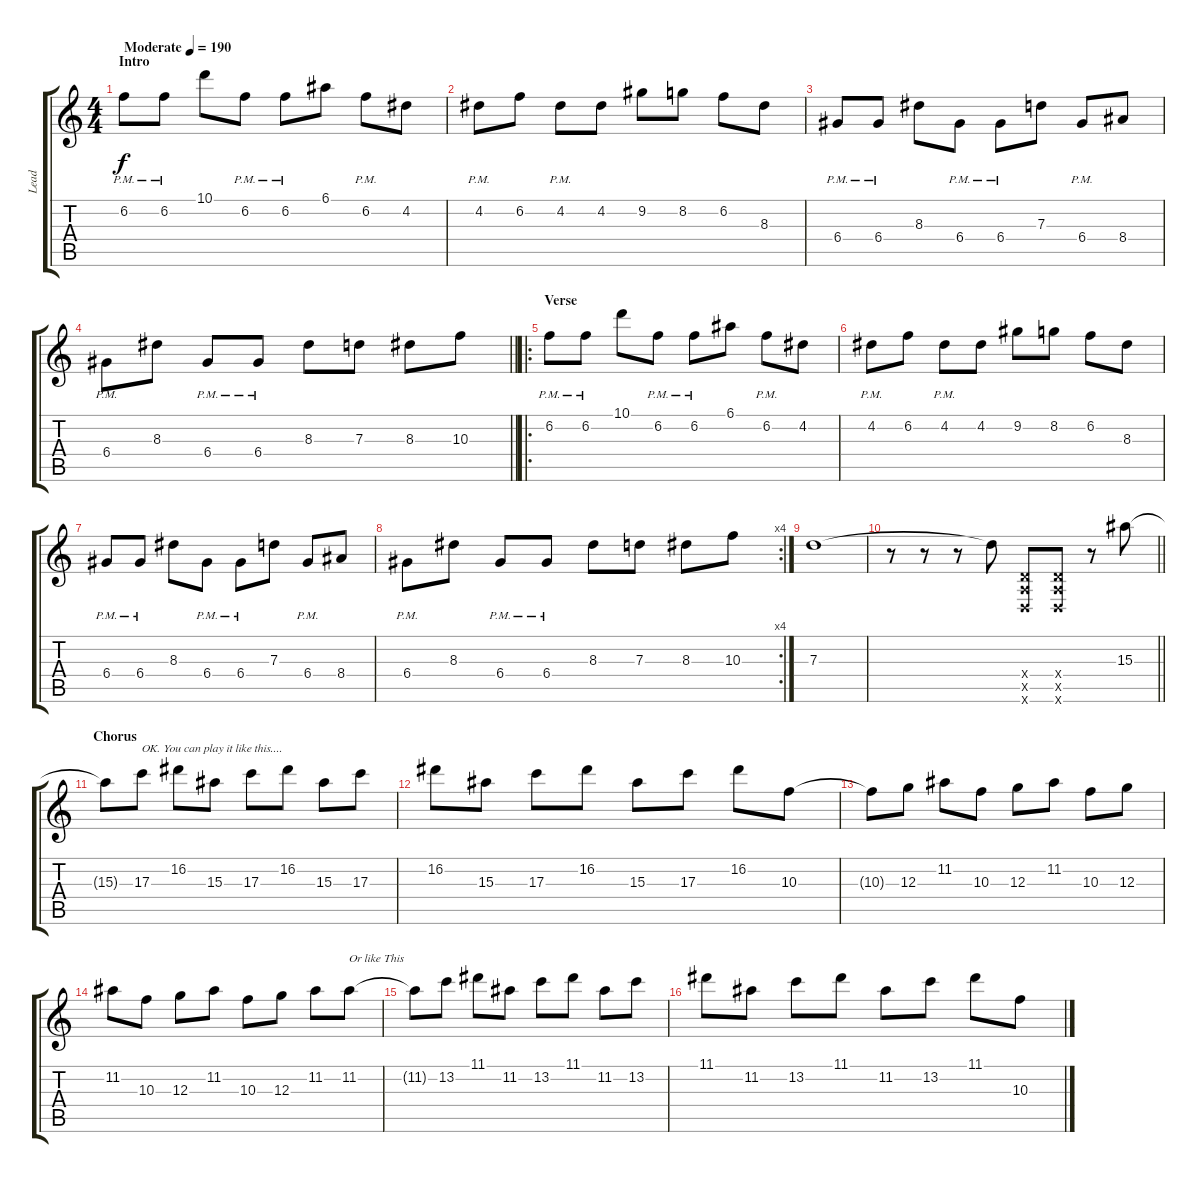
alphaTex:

\track ("Lead" "Lead") {instrument distortionguitar}
\staff {score tabs}
\tuning (E4 B3 G3 D3 A2 D2) {hide}
\ts (4 4)
\section ("" "Intro")
\tempo (190 "Moderate")
\clef g2
\ks c
6.2{pm}.8{dy f instrument distortionguitar} 6.2{pm}.8 10.1.8 6.2{pm}.8 6.2{pm}.8 6.1.8 6.2{pm}.8 4.2.8 |
4.2{pm}.8 6.2.8 4.2{pm}.8 4.2.8 9.2.8 8.2.8 6.2.8 8.3.8 |
6.4{pm}.8 6.4{pm}.8 8.3.8 6.4{pm}.8 6.4{pm}.8 7.3.8 6.4{pm}.8 8.4.8 |
\barLineRight lightlight
6.4{pm}.8 8.3.8 6.4{pm}.8 6.4{pm}.8 8.3.8 7.3.8 8.3.8 10.3.8 |
\ro
\section ("" "Verse")
6.2{pm}.8 6.2{pm}.8 10.1.8 6.2{pm}.8 6.2{pm}.8 6.1.8 6.2{pm}.8 4.2.8 |
4.2{pm}.8 6.2.8 4.2{pm}.8 4.2.8 9.2.8 8.2.8 6.2.8 8.3.8 |
6.4{pm}.8 6.4{pm}.8 8.3.8 6.4{pm}.8 6.4{pm}.8 7.3.8 6.4{pm}.8 8.4.8 |
\rc 4
6.4{pm}.8 8.3.8 6.4{pm}.8 6.4{pm}.8 8.3.8 7.3.8 8.3.8 10.3.8 |
7.3.1 |
\barLineRight lightlight
r.8 r.8 r.8 7.3{t}.8 (0.4{x} 0.5{x} 0.6{x}).8 (0.4{x} 0.5{x} 0.6{x}).8 r.8 15.3.8 |
\section ("" "Chorus")
15.3{t}.8 17.3.8{txt "OK. You can play it like this...."} 16.2.8 15.3.8 17.3.8 16.2.8 15.3.8 17.3.8 |
16.2.8 15.3.8 17.3.8 16.2.8 15.3.8 17.3.8 16.2.8 10.3.8 |
10.3{t}.8 12.3.8 11.2.8 10.3.8 12.3.8 11.2.8 10.3.8 12.3.8 |
11.2.8 10.3.8 12.3.8 11.2.8 10.3.8 12.3.8 11.2.8 11.2.8{txt "Or like This"} |
11.2{t}.8 13.2.8 11.1.8 11.2.8 13.2.8 11.1.8 11.2.8 13.2.8 |
11.1.8 11.2.8 13.2.8 11.1.8 11.2.8 13.2.8 11.1.8 10.3.8
